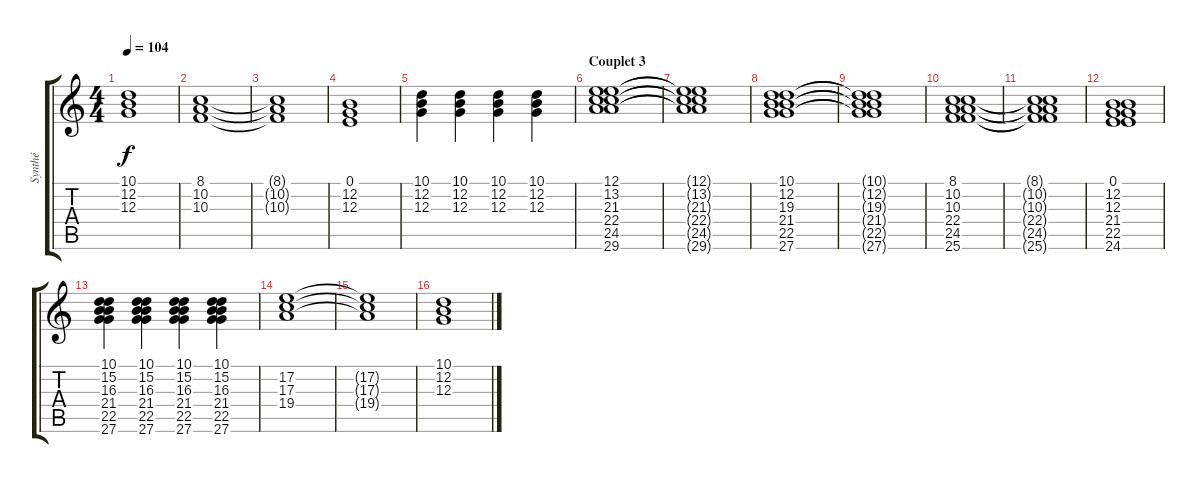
\track ("Synthé" "Synthé") {instrument stringensemble1}
\staff {score tabs}
\tuning (E4 B3 G3 D3 A2 E2) {hide}
\ts (4 4)
\tempo 104
\clef g2
\ks c
(10.1{t} 12.2{t} 12.3{t}).1{dy f} |
(8.1 10.2 10.3).1 |
(8.1{t} 10.2{t} 10.3{t}).1 |
(0.1 12.2 12.3).1 |
(10.1 12.2 12.3).4 (10.1 12.2 12.3).4 (10.1 12.2 12.3).4 (10.1 12.2 12.3).4 |
\section ("" "Couplet 3")
(12.1 13.2 21.3 22.4 24.5 29.6).1 |
(12.1{t} 13.2{t} 21.3{t} 22.4{t} 24.5{t} 29.6{t}).1 |
(10.1 12.2 19.3 21.4 22.5 27.6).1 |
(10.1{t} 12.2{t} 19.3{t} 21.4{t} 22.5{t} 27.6{t}).1 |
(8.1 10.2 10.3 22.4 24.5 25.6).1 |
(8.1{t} 10.2{t} 10.3{t} 22.4{t} 24.5{t} 25.6{t}).1 |
(0.1 12.2 12.3 21.4 22.5 24.6).1 |
(10.1 15.2 16.3 21.4 22.5 27.6).4 (10.1 15.2 16.3 21.4 22.5 27.6).4 (10.1 15.2 16.3 21.4 22.5 27.6).4 (10.1 15.2 16.3 21.4 22.5 27.6).4 |
(17.2 17.3 19.4).1 |
(17.2{t} 17.3{t} 19.4{t}).1 |
(10.1 12.2 12.3).1
